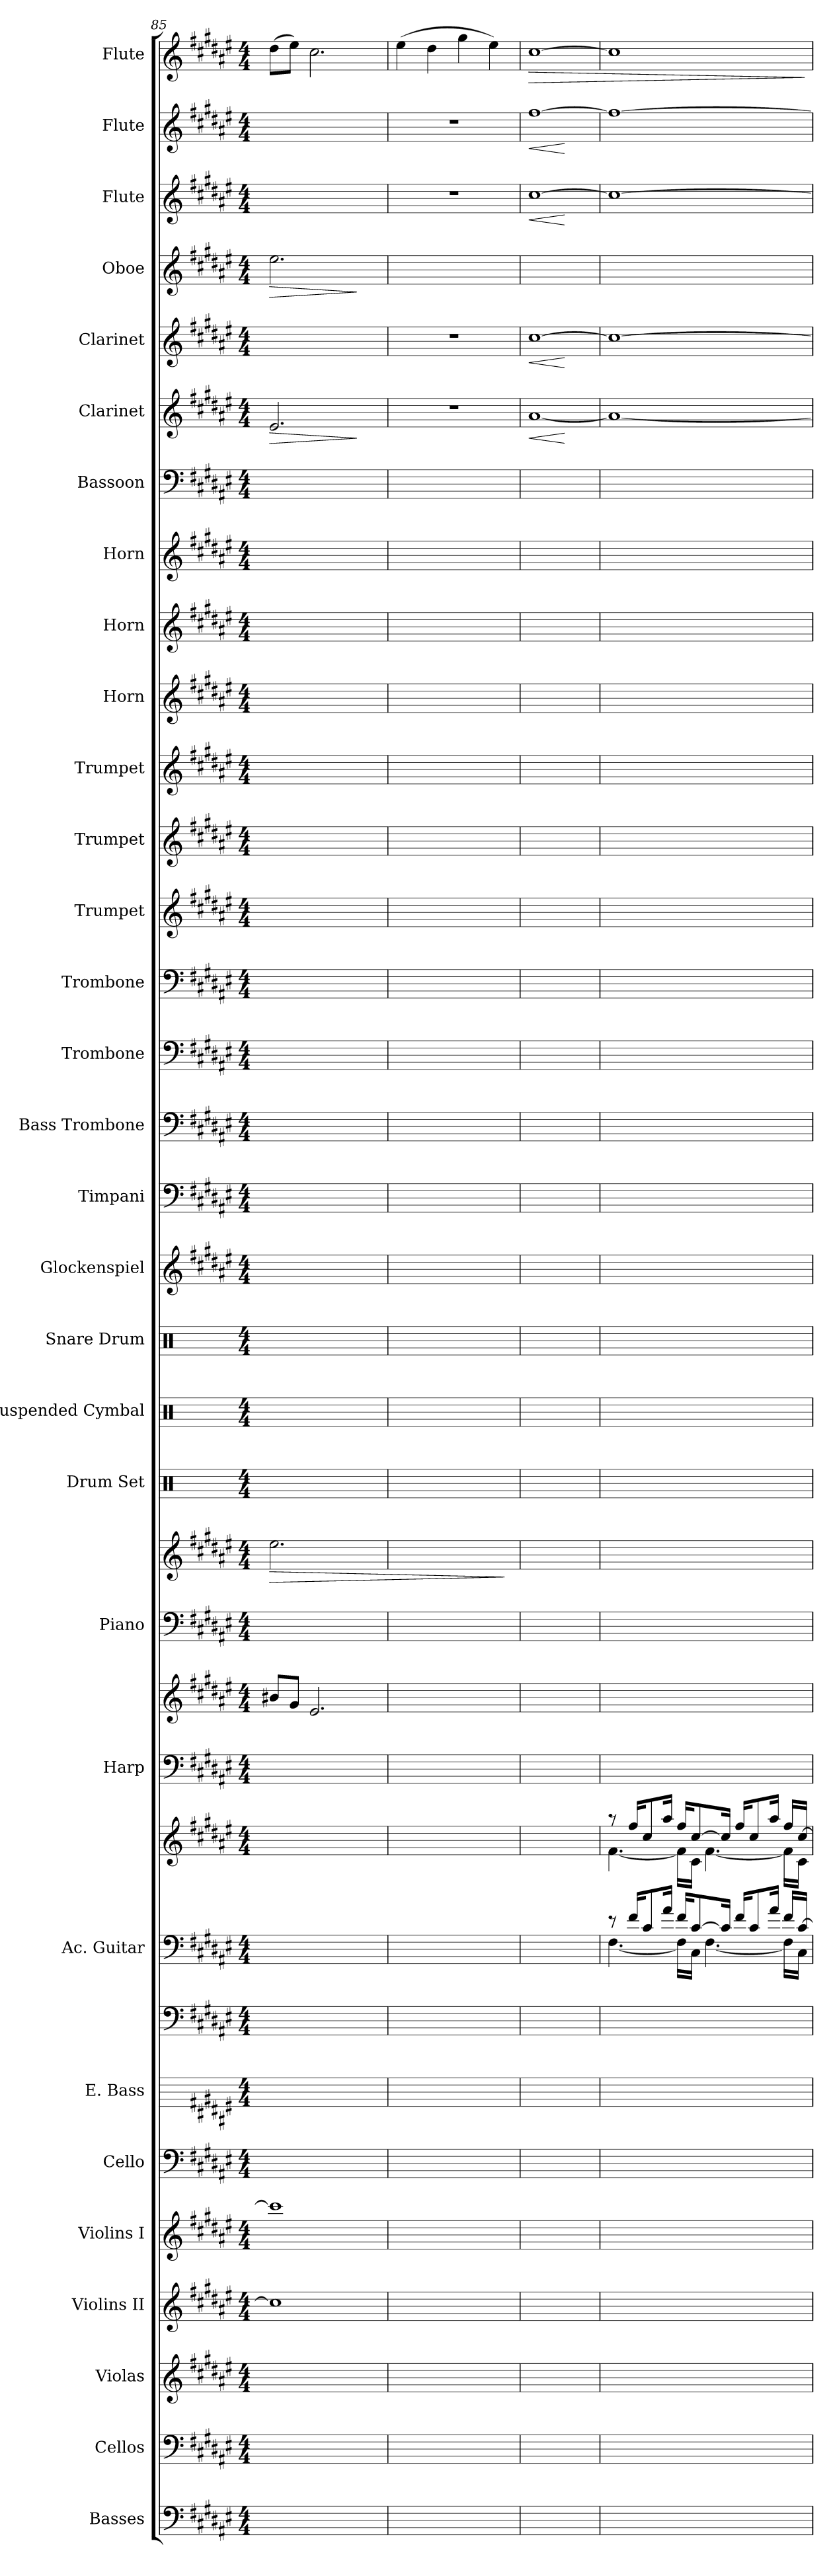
**kern	**kern	**kern	**kern	**kern	**kern	**kern	**kern	**kern	**kern	**kern	**kern	**kern	**kern	**dynam	**kern	**kern	**kern	**kern	**kern	**kern	**kern	**kern	**kern	**kern	**kern	**kern	**kern	**kern	**kern	**kern	**dynam	**kern	**dynam	**kern	**dynam	**kern	**dynam	**kern	**dynam	**kern	**dynam
*part31	*part30	*part29	*part28	*part27	*part26	*part25	*part25	*part24	*part24	*part23	*part23	*part22	*part22	*part22	*part21	*part20	*part19	*part18	*part17	*part16	*part15	*part14	*part13	*part12	*part11	*part10	*part9	*part8	*part7	*part6	*part6	*part5	*part5	*part4	*part4	*part3	*part3	*part2	*part2	*part1	*part1
*staff35	*staff34	*staff33	*staff32	*staff31	*staff30	*staff29	*staff28	*staff27	*staff26	*staff25	*staff24	*staff23	*staff22	*staff22/23	*staff21	*staff20	*staff19	*staff18	*staff17	*staff16	*staff15	*staff14	*staff13	*staff12	*staff11	*staff10	*staff9	*staff8	*staff7	*staff6	*staff6	*staff5	*staff5	*staff4	*staff4	*staff3	*staff3	*staff2	*staff2	*staff1	*staff1
*I"Basses	*I"Cellos	*I"Violas	*I"Violins II	*I"Violins I	*I"Cello	*I"E. Bass	*	*I"Ac. Guitar	*	*I"Harp	*	*I"Piano	*	*	*I"Drum Set	*I"Suspended Cymbal	*I"Snare Drum	*I"Glockenspiel	*I"Timpani	*I"Bass Trombone	*I"Trombone	*I"Trombone	*I"Trumpet	*I"Trumpet	*I"Trumpet	*I"Horn	*I"Horn	*I"Horn	*I"Bassoon	*I"Clarinet	*	*I"Clarinet	*	*I"Oboe	*	*I"Flute	*	*I"Flute	*	*I"Flute	*
*	*	*	*	*	*	*	*	*	*	*	*	*	*	*	*	*I'Cym	*I'Sn Dr	*	*	*	*	*	*	*	*	*	*	*	*	*	*	*	*	*	*	*	*	*	*	*	*
*clefF4	*clefF4	*clefG2	*clefG2	*clefG2	*clefF4	*	*clefF4	*	*clefG2	*clefF4	*clefG2	*clefF4	*clefG2	*	*clefX	*clefX	*clefX	*clefG2	*clefF4	*clefF4	*clefF4	*clefF4	*clefG2	*clefG2	*clefG2	*clefG2	*clefG2	*clefG2	*clefF4	*clefG2	*	*clefG2	*	*clefG2	*	*clefG2	*	*clefG2	*	*clefG2	*
*ITrd7c12	*	*	*	*	*	*ITrd7c12	*ITrd7c12	*ITrd7c12	*ITrd7c12	*	*	*	*	*	*	*	*	*ITrd-14c-24	*	*	*	*	*	*	*	*	*	*	*	*	*	*	*	*	*	*ITrd-7c-12	*	*	*	*	*
*k[f#c#g#d#a#e#]	*k[f#c#g#d#a#e#]	*k[f#c#g#d#a#e#]	*k[f#c#g#d#a#e#]	*k[f#c#g#d#a#e#]	*k[f#c#g#d#a#e#]	*k[f#c#g#d#a#e#]	*k[f#c#g#d#a#e#]	*k[f#c#g#d#a#e#]	*k[f#c#g#d#a#e#]	*k[f#c#g#d#a#e#]	*k[f#c#g#d#a#e#]	*k[f#c#g#d#a#e#]	*k[f#c#g#d#a#e#]	*	*	*	*	*k[f#c#g#d#a#e#]	*k[f#c#g#d#a#e#]	*k[f#c#g#d#a#e#]	*k[f#c#g#d#a#e#]	*k[f#c#g#d#a#e#]	*k[f#c#g#d#a#e#]	*k[f#c#g#d#a#e#]	*k[f#c#g#d#a#e#]	*k[f#c#g#d#a#e#]	*k[f#c#g#d#a#e#]	*k[f#c#g#d#a#e#]	*k[f#c#g#d#a#e#]	*k[f#c#g#d#a#e#]	*	*k[f#c#g#d#a#e#]	*	*k[f#c#g#d#a#e#]	*	*k[f#c#g#d#a#e#]	*	*k[f#c#g#d#a#e#]	*	*k[f#c#g#d#a#e#]	*
*F#:	*F#:	*F#:	*F#:	*F#:	*F#:	*F#:	*F#:	*F#:	*F#:	*F#:	*F#:	*F#:	*F#:	*	*	*	*	*F#:	*F#:	*F#:	*F#:	*F#:	*F#:	*F#:	*F#:	*F#:	*F#:	*F#:	*F#:	*F#:	*	*F#:	*	*F#:	*	*F#:	*	*F#:	*	*F#:	*
*M4/4	*M4/4	*M4/4	*M4/4	*M4/4	*M4/4	*M4/4	*M4/4	*M4/4	*M4/4	*M4/4	*M4/4	*M4/4	*M4/4	*	*M4/4	*M4/4	*M4/4	*M4/4	*M4/4	*M4/4	*M4/4	*M4/4	*M4/4	*M4/4	*M4/4	*M4/4	*M4/4	*M4/4	*M4/4	*M4/4	*	*M4/4	*	*M4/4	*	*M4/4	*	*M4/4	*	*M4/4	*
=85	=85	=85	=85	=85	=85	=85	=85	=85	=85	=85	=85	=85	=85	=85	=85	=85	=85	=85	=85	=85	=85	=85	=85	=85	=85	=85	=85	=85	=85	=85	=85	=85	=85	=85	=85	=85	=85	=85	=85	=85	=85
!	!	!	!	!	!	!	!	!	!	!	!	!	!	!LO:HP:b	!	!	!	!	!	!	!	!	!	!	!	!	!	!	!	!	!LO:HP:b	!	!	!	!LO:HP:b	!	!	!	!	!	!
1ryy	1ryy	1ryy	1cc#]	1ccc#]	1ryy	1ryy	1ryy	1ryy	1ryy	1ryy	8b#XL	1ryy	2.ee#	>	1ryy	1ryy	1ryy	1ryy	1ryy	1ryy	1ryy	1ryy	1ryy	1ryy	1ryy	1ryy	1ryy	1ryy	1ryy	2.e#	>	1ryy	.	2.ee#	>	1ryy	.	1ryy	.	(8dd#L	.
.	.	.	.	.	.	.	.	.	.	.	8g#J	.	.	.	.	.	.	.	.	.	.	.	.	.	.	.	.	.	.	.	.	.	.	.	.	.	.	.	.	8ee#J)	.
.	.	.	.	.	.	.	.	.	.	.	2.e#	.	.	.	.	.	.	.	.	.	.	.	.	.	.	.	.	.	.	.	.	.	.	.	.	.	.	.	.	2.cc#	.
.	.	.	.	.	.	.	.	.	.	.	.	.	4ryy	.	.	.	.	.	.	.	.	.	.	.	.	.	.	.	.	4ryy	]	.	.	4ryy	]	.	.	.	.	.	.
=86	=86	=86	=86	=86	=86	=86	=86	=86	=86	=86	=86	=86	=86	=86	=86	=86	=86	=86	=86	=86	=86	=86	=86	=86	=86	=86	=86	=86	=86	=86	=86	=86	=86	=86	=86	=86	=86	=86	=86	=86	=86
1ryy	1ryy	1ryy	1ryy	1ryy	1ryy	1ryy	1ryy	1ryy	1ryy	1ryy	1ryy	1ryy	1ryy	.	1ryy	1ryy	1ryy	1ryy	1ryy	1ryy	1ryy	1ryy	1ryy	1ryy	1ryy	1ryy	1ryy	1ryy	1ryy	1r	.	1r	.	1ryy	.	1r	.	1r	.	(4ee#	.
.	.	.	.	.	.	.	.	.	.	.	.	.	.	.	.	.	.	.	.	.	.	.	.	.	.	.	.	.	.	.	.	.	.	.	.	.	.	.	.	4dd#	.
.	.	.	.	.	.	.	.	.	.	.	.	.	.	.	.	.	.	.	.	.	.	.	.	.	.	.	.	.	.	.	.	.	.	.	.	.	.	.	.	4gg#	.
.	.	.	.	.	.	.	.	.	.	.	.	.	.	.	.	.	.	.	.	.	.	.	.	.	.	.	.	.	.	.	.	.	.	.	.	.	.	.	.	4ee#)	.
.	.	.	.	.	.	.	.	.	.	.	.	.	.	]	.	.	.	.	.	.	.	.	.	.	.	.	.	.	.	.	.	.	.	.	.	.	.	.	.	.	.
=87	=87	=87	=87	=87	=87	=87	=87	=87	=87	=87	=87	=87	=87	=87	=87	=87	=87	=87	=87	=87	=87	=87	=87	=87	=87	=87	=87	=87	=87	=87	=87	=87	=87	=87	=87	=87	=87	=87	=87	=87	=87
*	*	*	*	*	*	*	*	*	*	*	*	*	*	*	*	*	*	*	*	*	*	*	*	*	*	*	*	*	*	*	*	*	*	*	*	*	*	*	*	*MM86	*
!	!	!	!	!	!	!	!	!	!	!	!	!	!	!	!	!	!	!	!	!	!	!	!	!	!	!	!	!	!	!	!LO:HP:b	!	!LO:HP:b	!	!	!	!LO:HP:b	!	!LO:HP:b	!	!LO:HP:b
1ryy	1ryy	1ryy	1ryy	1ryy	1ryy	1ryy	1ryy	1ryy	1ryy	1ryy	1ryy	1ryy	1ryy	.	1ryy	1ryy	1ryy	1ryy	1ryy	1ryy	1ryy	1ryy	1ryy	1ryy	1ryy	1ryy	1ryy	1ryy	1ryy	[1a#	<	[1cc#	<	1ryy	.	[1ccc#	<	[1ff#	<	[1cc#	>
.	.	.	.	.	.	.	.	.	.	.	.	.	.	.	.	.	.	.	.	.	.	.	.	.	.	.	.	.	.	.	[	.	[	.	.	.	[	.	[	.	.
=88	=88	=88	=88	=88	=88	=88	=88	=88	=88	=88	=88	=88	=88	=88	=88	=88	=88	=88	=88	=88	=88	=88	=88	=88	=88	=88	=88	=88	=88	=88	=88	=88	=88	=88	=88	=88	=88	=88	=88	=88	=88
*	*	*	*	*	*	*	*	*^	*^	*	*	*	*	*	*	*	*	*	*	*	*	*	*	*	*	*	*	*	*	*	*	*	*	*	*	*	*	*	*	*	*
1ryy	1ryy	1ryy	1ryy	1ryy	1ryy	1ryy	1ryy	8r	[4.FF#	8r	[4.F#	1ryy	1ryy	1ryy	1ryy	.	1ryy	1ryy	1ryy	1ryy	1ryy	1ryy	1ryy	1ryy	1ryy	1ryy	1ryy	1ryy	1ryy	1ryy	1ryy	1a#_	.	1cc#_	.	1ryy	.	1ccc#_	.	1ff#_	.	1cc#]	.
.	.	.	.	.	.	.	.	16F#KL	.	16f#KL	.	.	.	.	.	.	.	.	.	.	.	.	.	.	.	.	.	.	.	.	.	.	.	.	.	.	.	.	.	.	.	.	.
.	.	.	.	.	.	.	.	8C#	.	8c#	.	.	.	.	.	.	.	.	.	.	.	.	.	.	.	.	.	.	.	.	.	.	.	.	.	.	.	.	.	.	.	.	.
.	.	.	.	.	.	.	.	16A#Jk	.	16a#Jk	.	.	.	.	.	.	.	.	.	.	.	.	.	.	.	.	.	.	.	.	.	.	.	.	.	.	.	.	.	.	.	.	.
.	.	.	.	.	.	.	.	16F#KL	16FF#LL]	16f#KL	16F#LL]	.	.	.	.	.	.	.	.	.	.	.	.	.	.	.	.	.	.	.	.	.	.	.	.	.	.	.	.	.	.	.	.
.	.	.	.	.	.	.	.	[8C#	16CC#JJ	[8c#	16C#JJ	.	.	.	.	.	.	.	.	.	.	.	.	.	.	.	.	.	.	.	.	.	.	.	.	.	.	.	.	.	.	.	.
.	.	.	.	.	.	.	.	.	[4.FF#	.	[4.F#	.	.	.	.	.	.	.	.	.	.	.	.	.	.	.	.	.	.	.	.	.	.	.	.	.	.	.	.	.	.	.	.
.	.	.	.	.	.	.	.	16C#Jk]	.	16c#Jk]	.	.	.	.	.	.	.	.	.	.	.	.	.	.	.	.	.	.	.	.	.	.	.	.	.	.	.	.	.	.	.	.	.
.	.	.	.	.	.	.	.	16F#KL	.	16f#KL	.	.	.	.	.	.	.	.	.	.	.	.	.	.	.	.	.	.	.	.	.	.	.	.	.	.	.	.	.	.	.	.	.
.	.	.	.	.	.	.	.	8C#	.	8c#	.	.	.	.	.	.	.	.	.	.	.	.	.	.	.	.	.	.	.	.	.	.	.	.	.	.	.	.	.	.	.	.	.
.	.	.	.	.	.	.	.	16A#Jk	.	16a#Jk	.	.	.	.	.	.	.	.	.	.	.	.	.	.	.	.	.	.	.	.	.	.	.	.	.	.	.	.	.	.	.	.	.
.	.	.	.	.	.	.	.	16F#LL	16FF#LL]	16f#LL	16F#LL]	.	.	.	.	.	.	.	.	.	.	.	.	.	.	.	.	.	.	.	.	.	.	.	.	.	.	.	.	.	.	.	.
.	.	.	.	.	.	.	.	[16C#JJ	16CC#JJ	[16c#JJ	16C#JJ	.	.	.	.	.	.	.	.	.	.	.	.	.	.	.	.	.	.	.	.	.	.	.	.	.	.	.	.	.	.	.	.
*	*	*	*	*	*	*	*	*v	*v	*	*	*	*	*	*	*	*	*	*	*	*	*	*	*	*	*	*	*	*	*	*	*	*	*	*	*	*	*	*	*	*	*	*
*	*	*	*	*	*	*	*	*	*v	*v	*	*	*	*	*	*	*	*	*	*	*	*	*	*	*	*	*	*	*	*	*	*	*	*	*	*	*	*	*	*	*	*
.	.	.	.	.	.	.	.	.	.	.	.	.	.	.	.	.	.	.	.	.	.	.	.	.	.	.	.	.	.	.	.	.	.	.	.	.	.	.	.	.	]
=	=	=	=	=	=	=	=	=	=	=	=	=	=	=	=	=	=	=	=	=	=	=	=	=	=	=	=	=	=	=	=	=	=	=	=	=	=	=	=	=	=
*-	*-	*-	*-	*-	*-	*-	*-	*-	*-	*-	*-	*-	*-	*-	*-	*-	*-	*-	*-	*-	*-	*-	*-	*-	*-	*-	*-	*-	*-	*-	*-	*-	*-	*-	*-	*-	*-	*-	*-	*-	*-
